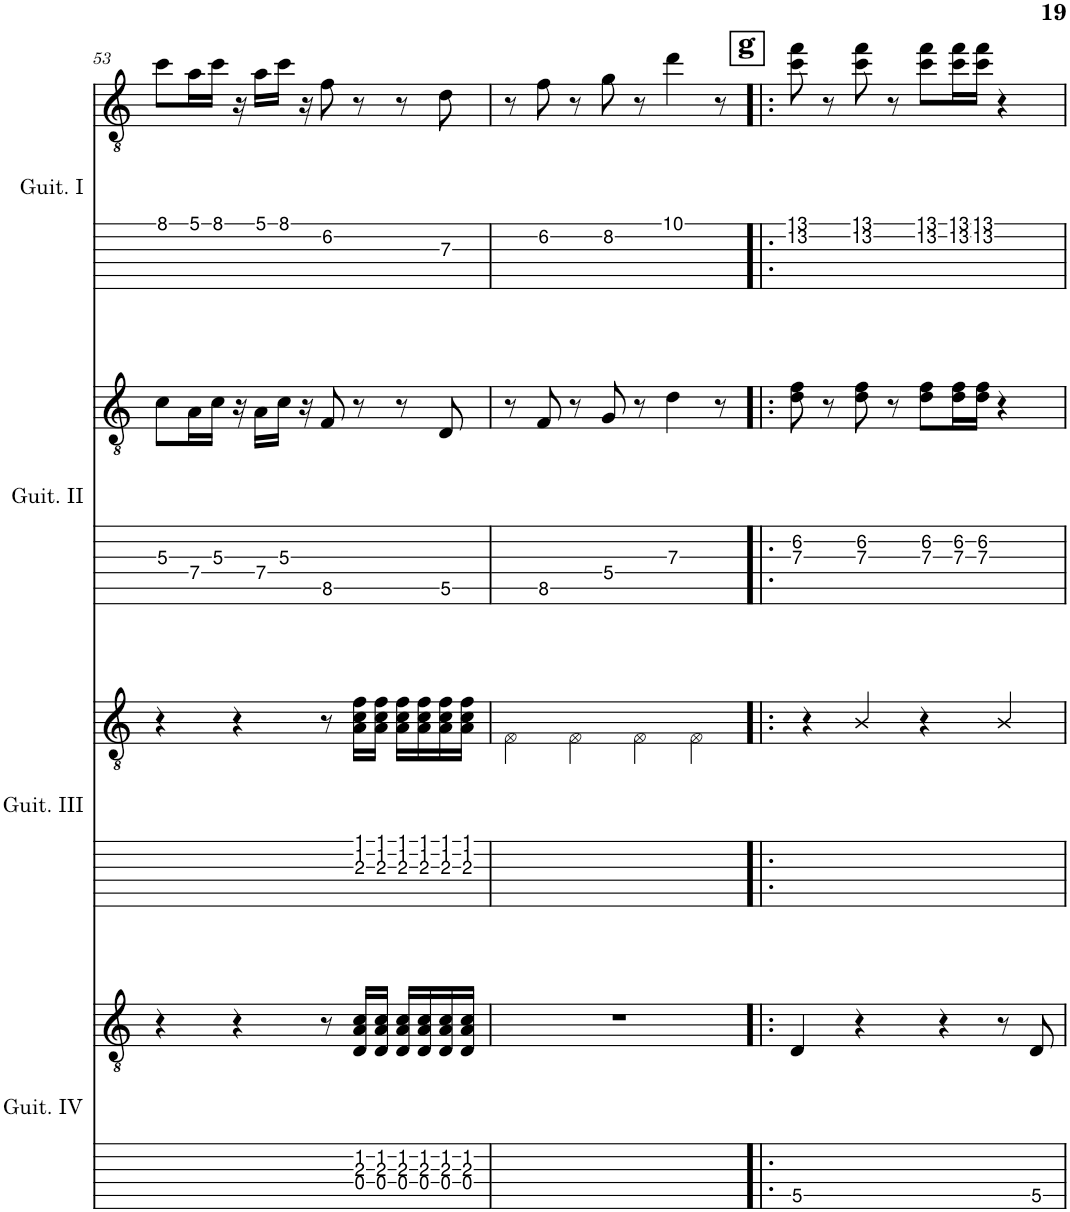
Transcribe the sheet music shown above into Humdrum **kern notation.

**kern	**kern	**kern	**kern	**kern	**kern	**kern	**kern
*part4	*part4	*part3	*part3	*part2	*part2	*part1	*part1
*staff8	*staff7	*staff6	*staff5	*staff4	*staff3	*staff2	*staff1
*I"Guitarra IV	*	*I"Guitarra III	*	*I"Guitarra II	*	*I"Guitarra I	*
*I'Guit. IV	*	*I'Guit. III	*	*I'Guit. II	*	*I'Guit. I	*
!!LO:PB:g=z
*	*clefGv2	*	*clefGv2	*	*clefGv2	*	*clefGv2
*k[]	*k[]	*k[]	*k[]	*k[]	*k[]	*k[]	*k[]
*M4/4	*M4/4	*M4/4	*M4/4	*M4/4	*M4/4	*M4/4	*M4/4
=53	=53	=53	=53	=53	=53	=53	=53
4r	4r	4r	4r	8cL	8c\L	8ccL	8cc\L
.	.	.	.	16AL	16A\L	16aL	16a\L
.	.	.	.	16cJJ	16c\JJ	16ccJJ	16cc\JJ
4r	4r	4r	4r	16r	16r	16r	16r
.	.	.	.	16ALL	16A\LL	16aLL	16a\LL
.	.	.	.	16cJJ	16c\JJ	16ccJJ	16cc\JJ
.	.	.	.	16r	16r	16r	16r
8r	8r	8r	8r	8F	8F/	8f	8f\
16D\ 16A\ 16c\LL	16D/ 16A/ 16c/LL	16A\ 16c\ 16f\LL	16A\ 16c\ 16f\LL	8r	8r	8r	8r
16D\ 16A\ 16c\JJ	16D/ 16A/ 16c/JJ	16A\ 16c\ 16f\JJ	16A\ 16c\ 16f\JJ	.	.	.	.
16D\ 16A\ 16c\LL	16D/ 16A/ 16c/LL	16A\ 16c\ 16f\LL	16A\ 16c\ 16f\LL	8r	8r	8r	8r
16D\ 16A\ 16c\J	16D/ 16A/ 16c/	16A\ 16c\ 16f\J	16A\ 16c\ 16f\	.	.	.	.
16D\ 16A\ 16c\L	16D/ 16A/ 16c/	16A\ 16c\ 16f\L	16A\ 16c\ 16f\	8D	8D/	8d	8d\
16D\ 16A\ 16c\JJ	16D/ 16A/ 16c/JJ	16A\ 16c\ 16f\JJ	16A\ 16c\ 16f\JJ	.	.	.	.
=54	=54	=54	=54	=54	=54	=54	=54
1r	1r	4F	4F\	8r	8r	8r	8r
.	.	.	.	8F	8F/	8f	8f\
.	.	4F	4F\	8r	8r	8r	8r
.	.	.	.	8G	8G/	8g	8g\
.	.	4F	4F\	8r	8r	8r	8r
.	.	.	.	4d	4d\	4dd	4dd\
.	.	4F	4F\	.	.	.	.
.	.	.	.	8r	8r	8r	8r
=55!|:	=55!|:	=55!|:	=55!|:	=55!|:	=55!|:	=55!|:	=55!|:
4D	4D/	4ryy	4r	8d 8f	8d\ 8f\	8cc 8ff	8cc\ 8ff\
.	.	.	.	8r	8r	8r	8r
4r	4r	4B	4B/	8d 8f	8d\ 8f\	8cc 8ff	8cc\ 8ff\
.	.	.	.	8r	8r	8r	8r
4r	4r	4ryy	4r	8d\ 8f\L	8d\ 8f\L	8cc\ 8ff\L	8cc\ 8ff\L
.	.	.	.	16d\ 16f\L	16d\ 16f\L	16cc\ 16ff\L	16cc\ 16ff\L
.	.	.	.	16d\ 16f\JJ	16d\ 16f\JJ	16cc\ 16ff\JJ	16cc\ 16ff\JJ
8r	8r	4B	4B/	4r	4r	4r	4r
8D	8D/	.	.	.	.	.	.
=	=	=	=	=	=	=	=
*-	*-	*-	*-	*-	*-	*-	*-
